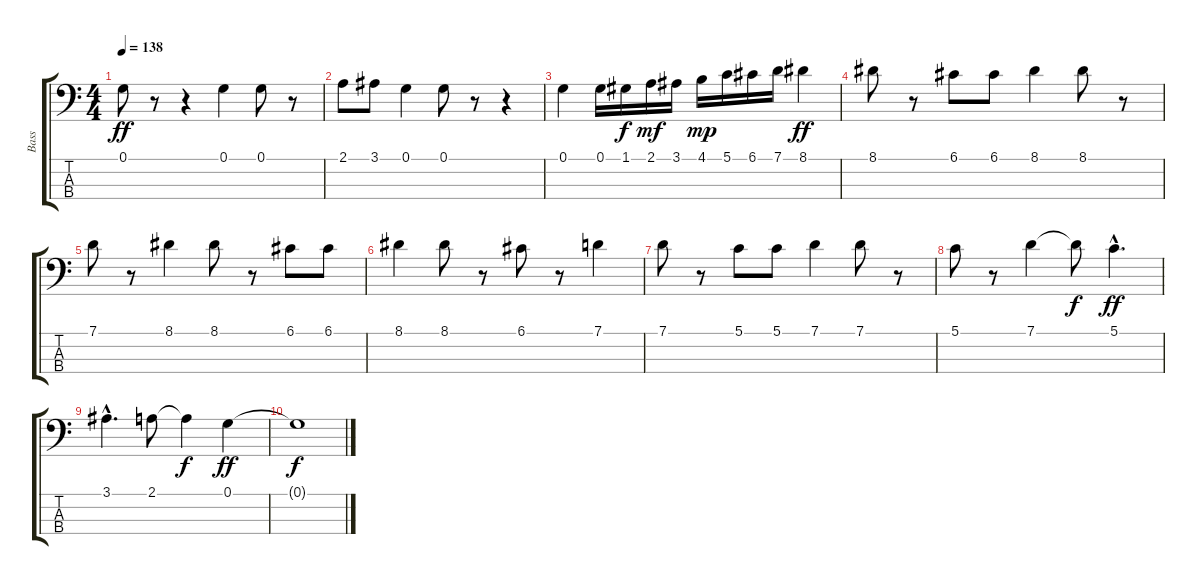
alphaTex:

\track ("Bass" "Bass") {instrument electricbasspick}
\staff {score tabs}
\tuning (G2 D2 A1 E1) {hide}
\ts (4 4)
\tempo 138
\clef f4
\ks c
0.1.8{dy ff} r.8 r.4 0.1.4 0.1.8 r.8 |
2.1.8 3.1.8 0.1.4 0.1.8 r.8 r.4 |
0.1.4 0.1.16 1.1.16{dy f} 2.1.16{dy mf} 3.1.16 4.1.16{dy mp} 5.1.16 6.1.16 7.1.16 8.1.4{dy ff} |
8.1.8 r.8 6.1.8 6.1.8 8.1.4 8.1.8 r.8 |
7.1.8 r.8 8.1.4 8.1.8 r.8 6.1.8 6.1.8 |
8.1.4 8.1.8 r.8 6.1.8 r.8 7.1.4 |
7.1.8 r.8 5.1.8 5.1.8 7.1.4 7.1.8 r.8 |
5.1.8 r.8 7.1.4 7.1{t}.8{dy f} 5.1{hac}.4{d dy ff} |
3.1{hac}.4{d} 2.1.8 2.1{t}.4{dy f} 0.1.4{dy ff} |
0.1{t}.1{dy f}
